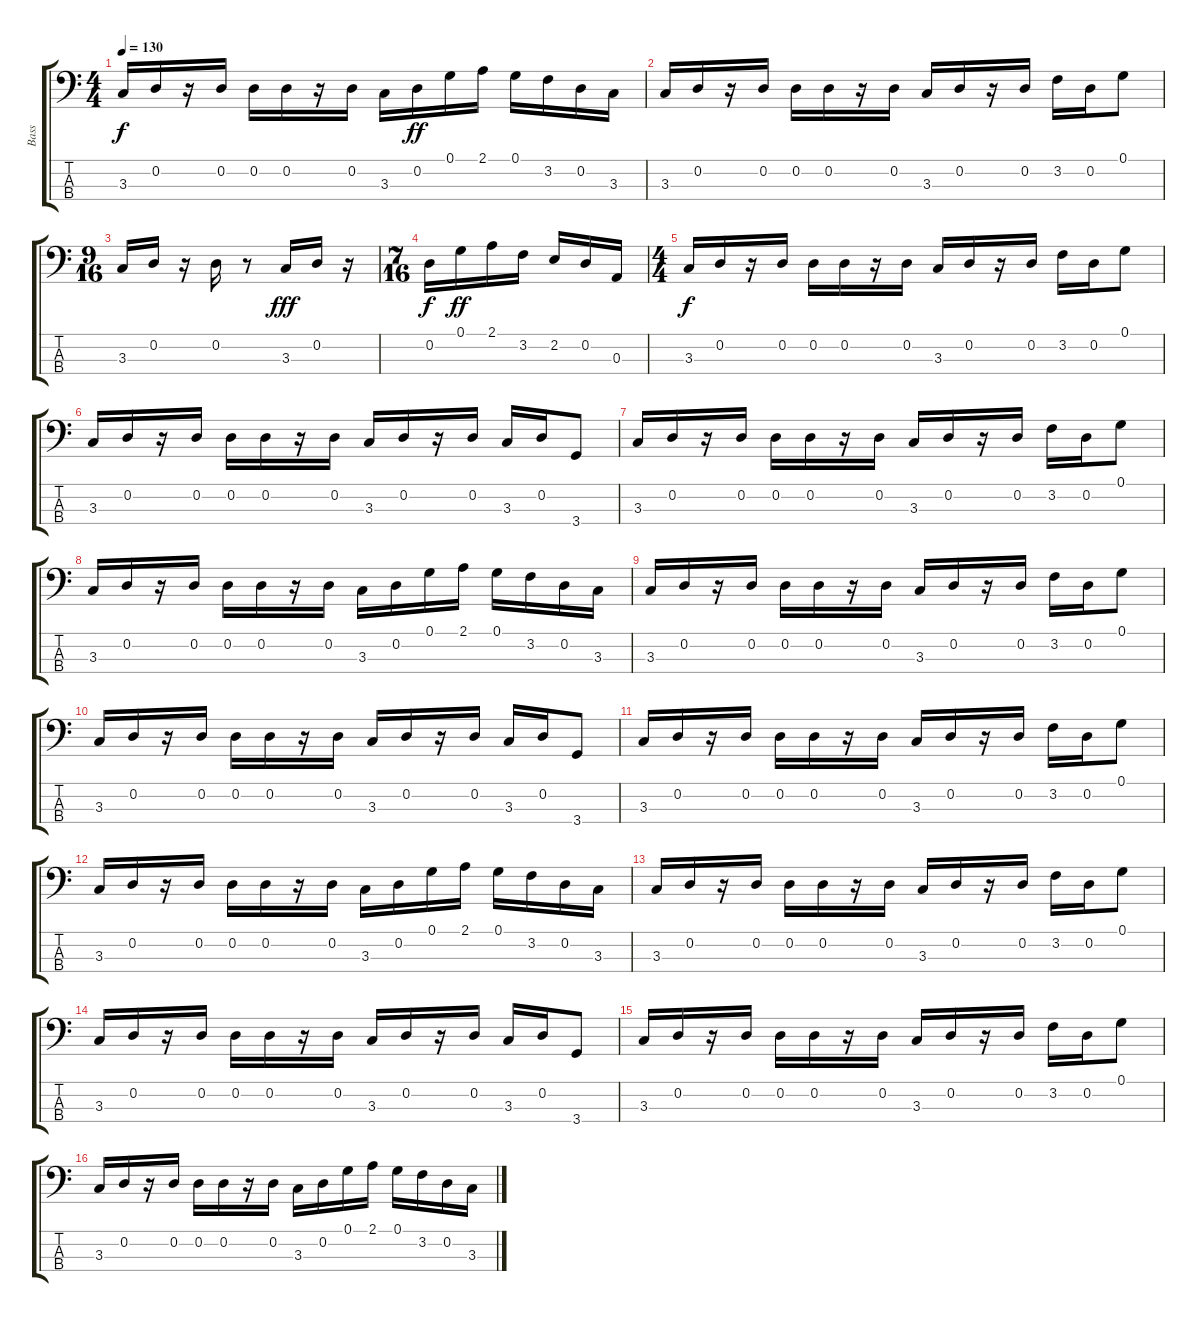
\track ("Bass" "Bass") {instrument electricbassfinger}
\staff {score tabs}
\tuning (G2 D2 A1 E1) {hide}
\ts (4 4)
\tempo 130
\clef f4
\ks c
3.3.16{dy f} 0.2.16 r.16 0.2.16 0.2.16 0.2.16 r.16 0.2.16 3.3.16 0.2.16{dy ff} 0.1.16 2.1.16 0.1.16 3.2.16 0.2.16 3.3.16 |
3.3.16 0.2.16 r.16 0.2.16 0.2.16 0.2.16 r.16 0.2.16 3.3.16 0.2.16 r.16 0.2.16 3.2.16 0.2.16 0.1.8 |
\ts (9 16)
3.3.16 0.2.16 r.16 0.2.16 r.8 3.3.16{dy fff} 0.2.16 r.16 |
\ts (7 16)
0.2.16{dy f} 0.1.16{dy ff} 2.1.16 3.2.16 2.2.16 0.2.16 0.3.16 |
\ts (4 4)
3.3.16{dy f} 0.2.16 r.16 0.2.16 0.2.16 0.2.16 r.16 0.2.16 3.3.16 0.2.16 r.16 0.2.16 3.2.16 0.2.16 0.1.8 |
3.3.16 0.2.16 r.16 0.2.16 0.2.16 0.2.16 r.16 0.2.16 3.3.16 0.2.16 r.16 0.2.16 3.3.16 0.2.16 3.4.8 |
3.3.16 0.2.16 r.16 0.2.16 0.2.16 0.2.16 r.16 0.2.16 3.3.16 0.2.16 r.16 0.2.16 3.2.16 0.2.16 0.1.8 |
3.3.16 0.2.16 r.16 0.2.16 0.2.16 0.2.16 r.16 0.2.16 3.3.16 0.2.16 0.1.16 2.1.16 0.1.16 3.2.16 0.2.16 3.3.16 |
3.3.16 0.2.16 r.16 0.2.16 0.2.16 0.2.16 r.16 0.2.16 3.3.16 0.2.16 r.16 0.2.16 3.2.16 0.2.16 0.1.8 |
3.3.16 0.2.16 r.16 0.2.16 0.2.16 0.2.16 r.16 0.2.16 3.3.16 0.2.16 r.16 0.2.16 3.3.16 0.2.16 3.4.8 |
3.3.16 0.2.16 r.16 0.2.16 0.2.16 0.2.16 r.16 0.2.16 3.3.16 0.2.16 r.16 0.2.16 3.2.16 0.2.16 0.1.8 |
3.3.16 0.2.16 r.16 0.2.16 0.2.16 0.2.16 r.16 0.2.16 3.3.16 0.2.16 0.1.16 2.1.16 0.1.16 3.2.16 0.2.16 3.3.16 |
3.3.16 0.2.16 r.16 0.2.16 0.2.16 0.2.16 r.16 0.2.16 3.3.16 0.2.16 r.16 0.2.16 3.2.16 0.2.16 0.1.8 |
3.3.16 0.2.16 r.16 0.2.16 0.2.16 0.2.16 r.16 0.2.16 3.3.16 0.2.16 r.16 0.2.16 3.3.16 0.2.16 3.4.8 |
3.3.16 0.2.16 r.16 0.2.16 0.2.16 0.2.16 r.16 0.2.16 3.3.16 0.2.16 r.16 0.2.16 3.2.16 0.2.16 0.1.8 |
3.3.16 0.2.16 r.16 0.2.16 0.2.16 0.2.16 r.16 0.2.16 3.3.16 0.2.16 0.1.16 2.1.16 0.1.16 3.2.16 0.2.16 3.3.16
